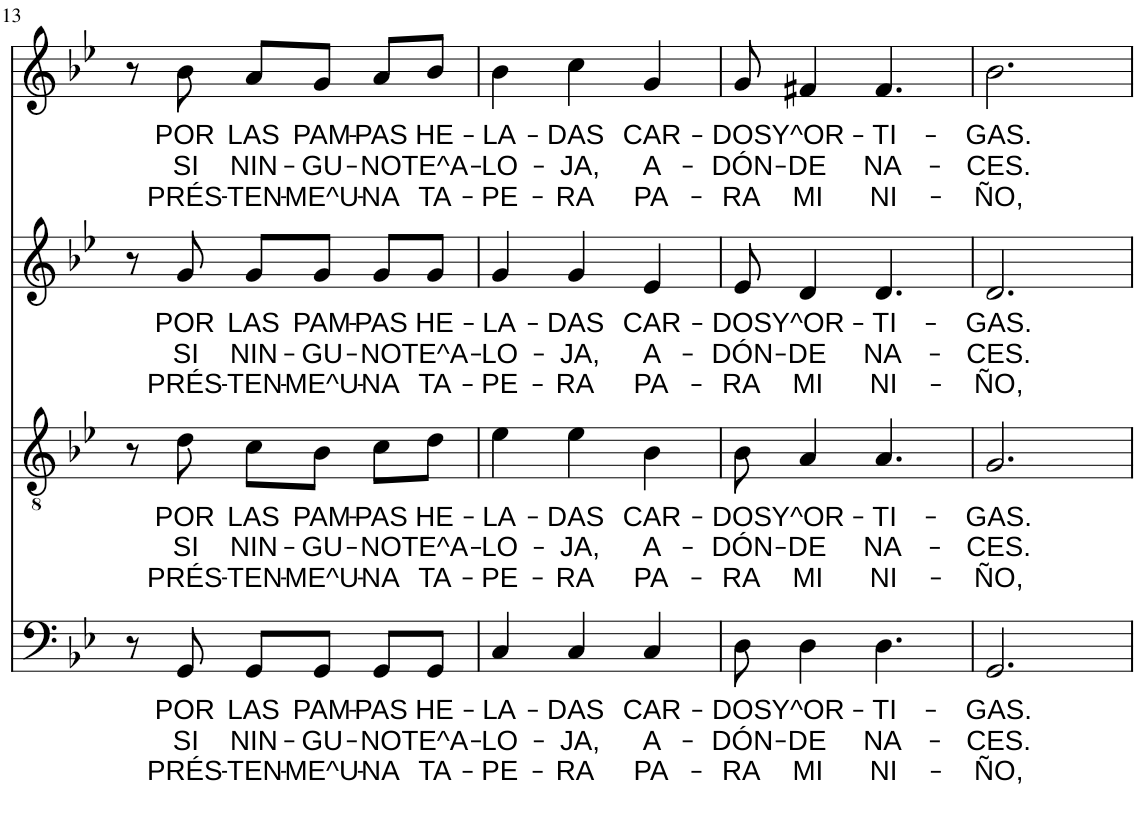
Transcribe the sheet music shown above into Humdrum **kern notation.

**kern	**text	**text	**text	**kern	**text	**text	**text	**kern	**text	**text	**text	**kern	**text	**text	**text
*part4	*part4	*part4	*part4	*part3	*part3	*part3	*part3	*part2	*part2	*part2	*part2	*part1	*part1	*part1	*part1
*staff4	*staff4	*staff4	*staff4	*staff3	*staff3	*staff3	*staff3	*staff2	*staff2	*staff2	*staff2	*staff1	*staff1	*staff1	*staff1
*I"B	*	*	*	*I"T	*	*	*	*I"C	*	*	*	*I"S	*	*	*
!!LO:PB:g=z
*clefF4	*	*	*	*clefGv2	*	*	*	*clefG2	*	*	*	*clefG2	*	*	*
*k[b-e-]	*	*	*	*k[b-e-]	*	*	*	*k[b-e-]	*	*	*	*k[b-e-]	*	*	*
*B-:	*	*	*	*B-:	*	*	*	*B-:	*	*	*	*B-:	*	*	*
*M3/4	*	*	*	*M3/4	*	*	*	*M3/4	*	*	*	*M3/4	*	*	*
=13	=13	=13	=13	=13	=13	=13	=13	=13	=13	=13	=13	=13	=13	=13	=13
8r	.	.	.	8r	.	.	.	8r	.	.	.	8r	.	.	.
!	!LO:LY:b	!LO:LY:b	!LO:LY:b	!	!LO:LY:b	!LO:LY:b	!LO:LY:b	!	!LO:LY:b	!LO:LY:b	!LO:LY:b	!	!LO:LY:b	!LO:LY:b	!LO:LY:b
8GG/	POR	SI	PRÉS-	8d\	POR	SI	PRÉS-	8g/	POR	SI	PRÉS-	8b-\	POR	SI	PRÉS-
!	!LO:LY:b	!LO:LY:b	!LO:LY:b	!	!LO:LY:b	!LO:LY:b	!LO:LY:b	!	!LO:LY:b	!LO:LY:b	!LO:LY:b	!	!LO:LY:b	!LO:LY:b	!LO:LY:b
8GG/L	-LAS	NIN-	-TEN-	8c\L	-LAS	NIN-	-TEN-	8g/L	-LAS	NIN-	-TEN-	8a/L	-LAS	NIN-	-TEN-
!	!LO:LY:b	!LO:LY:b	!LO:LY:b	!	!LO:LY:b	!LO:LY:b	!LO:LY:b	!	!LO:LY:b	!LO:LY:b	!LO:LY:b	!	!LO:LY:b	!LO:LY:b	!LO:LY:b
8GG/J	-PAM-	-GU-	-ME^U-	8B-\J	-PAM-	-GU-	-ME^U-	8g/J	-PAM-	-GU-	-ME^U-	8g/J	-PAM-	-GU-	-ME^U-
!	!LO:LY:b	!LO:LY:b	!LO:LY:b	!	!LO:LY:b	!LO:LY:b	!LO:LY:b	!	!LO:LY:b	!LO:LY:b	!LO:LY:b	!	!LO:LY:b	!LO:LY:b	!LO:LY:b
8GG/L	-PAS	NO	NA	8c\L	-PAS	NO	NA	8g/L	-PAS	NO	NA	8a/L	-PAS	NO	NA
!	!LO:LY:b	!LO:LY:b	!LO:LY:b	!	!LO:LY:b	!LO:LY:b	!LO:LY:b	!	!LO:LY:b	!LO:LY:b	!LO:LY:b	!	!LO:LY:b	!LO:LY:b	!LO:LY:b
8GG/J	HE-	-TE^A-	-TA-	8d\J	HE-	-TE^A-	-TA-	8g/J	HE-	-TE^A-	-TA-	8b-/J	HE-	-TE^A-	-TA-
=14	=14	=14	=14	=14	=14	=14	=14	=14	=14	=14	=14	=14	=14	=14	=14
!	!LO:LY:b	!LO:LY:b	!LO:LY:b	!	!LO:LY:b	!LO:LY:b	!LO:LY:b	!	!LO:LY:b	!LO:LY:b	!LO:LY:b	!	!LO:LY:b	!LO:LY:b	!LO:LY:b
4C/	-LA-	-LO-	-PE-	4e-\	-LA-	-LO-	-PE-	4g/	-LA-	-LO-	-PE-	4b-\	-LA-	-LO-	-PE-
!	!LO:LY:b	!LO:LY:b	!LO:LY:b	!	!LO:LY:b	!LO:LY:b	!LO:LY:b	!	!LO:LY:b	!LO:LY:b	!LO:LY:b	!	!LO:LY:b	!LO:LY:b	!LO:LY:b
4C/	-DAS	JA,	RA	4e-\	-DAS	JA,	RA	4g/	-DAS	JA,	RA	4cc\	-DAS	JA,	RA
!	!LO:LY:b	!LO:LY:b	!LO:LY:b	!	!LO:LY:b	!LO:LY:b	!LO:LY:b	!	!LO:LY:b	!LO:LY:b	!LO:LY:b	!	!LO:LY:b	!LO:LY:b	!LO:LY:b
4C/	CAR-	-A-	-PA-	4B-\	CAR-	-A-	-PA-	4e-/	CAR-	-A-	-PA-	4g/	CAR-	-A-	-PA-
=15	=15	=15	=15	=15	=15	=15	=15	=15	=15	=15	=15	=15	=15	=15	=15
!	!LO:LY:b	!LO:LY:b	!LO:LY:b	!	!LO:LY:b	!LO:LY:b	!LO:LY:b	!	!LO:LY:b	!LO:LY:b	!LO:LY:b	!	!LO:LY:b	!LO:LY:b	!LO:LY:b
8D\	-DOS	DÓN-	-RA	8B-\	-DOS	DÓN-	-RA	8e-/	-DOS	DÓN-	-RA	8g/	-DOS	DÓN-	-RA
!	!LO:LY:b	!LO:LY:b	!LO:LY:b	!	!LO:LY:b	!LO:LY:b	!LO:LY:b	!	!LO:LY:b	!LO:LY:b	!LO:LY:b	!	!LO:LY:b	!LO:LY:b	!LO:LY:b
4D\	Y^OR-	-DE	MI	4A/	Y^OR-	-DE	MI	4d/	Y^OR-	-DE	MI	4f#X/	Y^OR-	-DE	MI
!	!LO:LY:b	!LO:LY:b	!LO:LY:b	!	!LO:LY:b	!LO:LY:b	!LO:LY:b	!	!LO:LY:b	!LO:LY:b	!LO:LY:b	!	!LO:LY:b	!LO:LY:b	!LO:LY:b
4.D\	TI-	-NA-	-NI-	4.A/	TI-	-NA-	-NI-	4.d/	TI-	-NA-	-NI-	4.f#/	TI-	-NA-	-NI-
=16	=16	=16	=16	=16	=16	=16	=16	=16	=16	=16	=16	=16	=16	=16	=16
!	!LO:LY:b	!LO:LY:b	!LO:LY:b	!	!LO:LY:b	!LO:LY:b	!LO:LY:b	!	!LO:LY:b	!LO:LY:b	!LO:LY:b	!	!LO:LY:b	!LO:LY:b	!LO:LY:b
2.GG/	-GAS.	CES.	ÑO,	2.G/	-GAS.	CES.	ÑO,	2.d/	-GAS.	CES.	ÑO,	2.b-\	-GAS.	CES.	ÑO,
=	=	=	=	=	=	=	=	=	=	=	=	=	=	=	=
*-	*-	*-	*-	*-	*-	*-	*-	*-	*-	*-	*-	*-	*-	*-	*-
